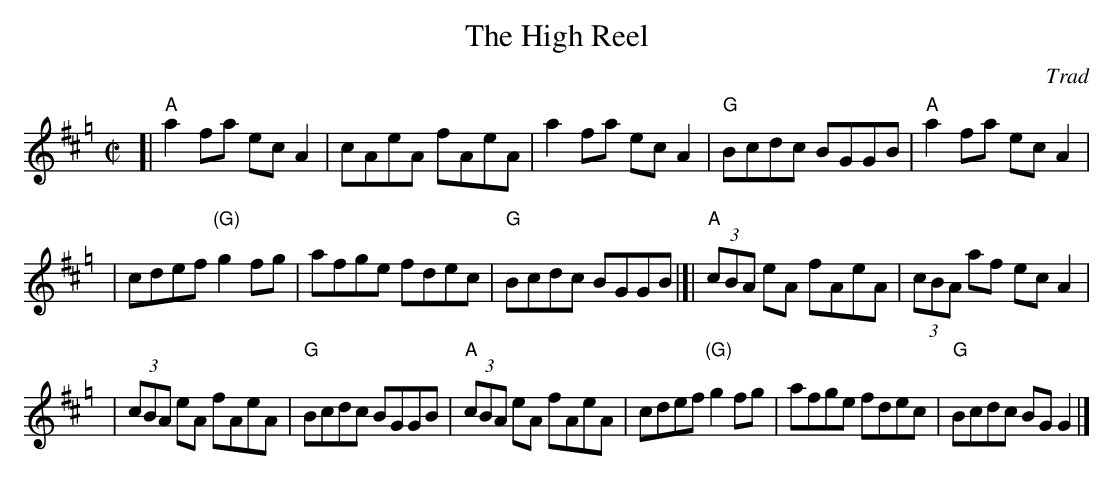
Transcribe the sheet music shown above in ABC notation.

X:1
T: The High Reel
O: Trad
M: C|
L: 1/8
K: Amix=g
[| "A"a2fa ecA2 | cAeA fAeA | a2fa ecA2 | "G"Bcdc BGGB |  "A"a2fa ecA2 |
| cdef "(G)"g2fg | afge fdec | "G"Bcdc BGGB |[| "A"(3cBA eA fAeA | (3cBA af ecA2 |
| (3cBA eA fAeA | "G"Bcdc BGGB |  "A"(3cBA eA fAeA |cdef "(G)"g2fg | afge fdec | "G"Bcdc BGG2 |]
